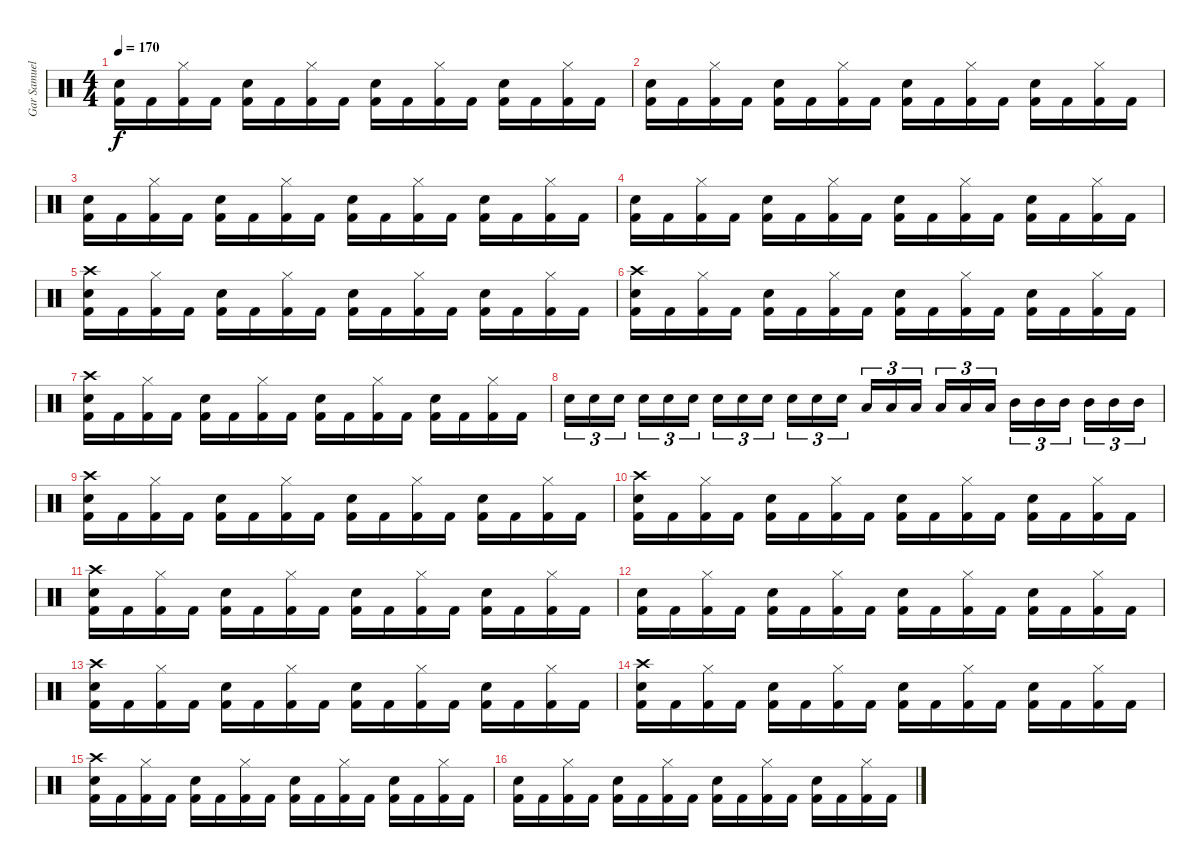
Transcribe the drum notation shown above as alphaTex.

\track ("Gar Samuelson" "Gar Samuel") {instrument percussion}
\staff {score}
\articulation defaults
\ts (4 4)
\tempo 170
\clef neutral
\ks c
("Snare (hit) 2" "Kick (hit) 2").16{dy f volume 11} "Kick (hit) 2".16 ("Hi-Hat (closed)" "Kick (hit) 2").16 "Kick (hit) 2".16 ("Snare (hit) 2" "Kick (hit) 2").16 "Kick (hit) 2".16 ("Hi-Hat (closed)" "Kick (hit) 2").16 "Kick (hit) 2".16 ("Snare (hit) 2" "Kick (hit) 2").16 "Kick (hit) 2".16 ("Hi-Hat (closed)" "Kick (hit) 2").16 "Kick (hit) 2".16 ("Snare (hit) 2" "Kick (hit) 2").16 "Kick (hit) 2".16 ("Hi-Hat (closed)" "Kick (hit) 2").16 "Kick (hit) 2".16 |
("Snare (hit) 2" "Kick (hit) 2").16 "Kick (hit) 2".16 ("Hi-Hat (closed)" "Kick (hit) 2").16 "Kick (hit) 2".16 ("Snare (hit) 2" "Kick (hit) 2").16 "Kick (hit) 2".16 ("Hi-Hat (closed)" "Kick (hit) 2").16 "Kick (hit) 2".16 ("Snare (hit) 2" "Kick (hit) 2").16 "Kick (hit) 2".16 ("Hi-Hat (closed)" "Kick (hit) 2").16 "Kick (hit) 2".16 ("Snare (hit) 2" "Kick (hit) 2").16 "Kick (hit) 2".16 ("Hi-Hat (closed)" "Kick (hit) 2").16 "Kick (hit) 2".16 |
("Snare (hit) 2" "Kick (hit) 2").16 "Kick (hit) 2".16 ("Hi-Hat (closed)" "Kick (hit) 2").16 "Kick (hit) 2".16 ("Snare (hit) 2" "Kick (hit) 2").16 "Kick (hit) 2".16 ("Hi-Hat (closed)" "Kick (hit) 2").16 "Kick (hit) 2".16 ("Snare (hit) 2" "Kick (hit) 2").16 "Kick (hit) 2".16 ("Hi-Hat (closed)" "Kick (hit) 2").16 "Kick (hit) 2".16 ("Snare (hit) 2" "Kick (hit) 2").16 "Kick (hit) 2".16 ("Hi-Hat (closed)" "Kick (hit) 2").16 "Kick (hit) 2".16 |
("Snare (hit) 2" "Kick (hit) 2").16 "Kick (hit) 2".16 ("Hi-Hat (closed)" "Kick (hit) 2").16 "Kick (hit) 2".16 ("Snare (hit) 2" "Kick (hit) 2").16 "Kick (hit) 2".16 ("Hi-Hat (closed)" "Kick (hit) 2").16 "Kick (hit) 2".16 ("Snare (hit) 2" "Kick (hit) 2").16 "Kick (hit) 2".16 ("Hi-Hat (closed)" "Kick (hit) 2").16 "Kick (hit) 2".16 ("Snare (hit) 2" "Kick (hit) 2").16 "Kick (hit) 2".16 ("Hi-Hat (closed)" "Kick (hit) 2").16 "Kick (hit) 2".16 |
("Crash high (hit)" "Snare (hit) 2" "Kick (hit) 2").16 "Kick (hit) 2".16 ("Hi-Hat (closed)" "Kick (hit) 2").16 "Kick (hit) 2".16 ("Snare (hit) 2" "Kick (hit) 2").16 "Kick (hit) 2".16 ("Hi-Hat (closed)" "Kick (hit) 2").16 "Kick (hit) 2".16 ("Snare (hit) 2" "Kick (hit) 2").16 "Kick (hit) 2".16 ("Hi-Hat (closed)" "Kick (hit) 2").16 "Kick (hit) 2".16 ("Snare (hit) 2" "Kick (hit) 2").16 "Kick (hit) 2".16 ("Hi-Hat (closed)" "Kick (hit) 2").16 "Kick (hit) 2".16 |
("Crash high (hit)" "Snare (hit) 2" "Kick (hit) 2").16 "Kick (hit) 2".16 ("Hi-Hat (closed)" "Kick (hit) 2").16 "Kick (hit) 2".16 ("Snare (hit) 2" "Kick (hit) 2").16 "Kick (hit) 2".16 ("Hi-Hat (closed)" "Kick (hit) 2").16 "Kick (hit) 2".16 ("Snare (hit) 2" "Kick (hit) 2").16 "Kick (hit) 2".16 ("Hi-Hat (closed)" "Kick (hit) 2").16 "Kick (hit) 2".16 ("Snare (hit) 2" "Kick (hit) 2").16 "Kick (hit) 2".16 ("Hi-Hat (closed)" "Kick (hit) 2").16 "Kick (hit) 2".16 |
("Crash high (hit)" "Snare (hit) 2" "Kick (hit) 2").16 "Kick (hit) 2".16 ("Hi-Hat (closed)" "Kick (hit) 2").16 "Kick (hit) 2".16 ("Snare (hit) 2" "Kick (hit) 2").16 "Kick (hit) 2".16 ("Hi-Hat (closed)" "Kick (hit) 2").16 "Kick (hit) 2".16 ("Snare (hit) 2" "Kick (hit) 2").16 "Kick (hit) 2".16 ("Hi-Hat (closed)" "Kick (hit) 2").16 "Kick (hit) 2".16 ("Snare (hit) 2" "Kick (hit) 2").16 "Kick (hit) 2".16 ("Hi-Hat (closed)" "Kick (hit) 2").16 "Kick (hit) 2".16 |
"Snare (hit) 2".16{tu (3 2) volume 16} "Snare (hit) 2".16{tu (3 2)} "Snare (hit) 2".16{tu (3 2) beam splitsecondary} "Snare (hit) 2".16{tu (3 2)} "Snare (hit) 2".16{tu (3 2)} "Snare (hit) 2".16{tu (3 2)} "Snare (hit) 2".16{tu (3 2)} "Snare (hit) 2".16{tu (3 2)} "Snare (hit) 2".16{tu (3 2) beam splitsecondary} "Snare (hit) 2".16{tu (3 2)} "Snare (hit) 2".16{tu (3 2)} "Snare (hit) 2".16{tu (3 2)} "Low Tom (hit)".16{tu (3 2)} "Low Tom (hit)".16{tu (3 2)} "Low Tom (hit)".16{tu (3 2) beam splitsecondary} "Low Tom (hit)".16{tu (3 2)} "Low Tom (hit)".16{tu (3 2)} "Low Tom (hit)".16{tu (3 2)} "Mid Tom (hit)".16{tu (3 2)} "Mid Tom (hit)".16{tu (3 2)} "Mid Tom (hit)".16{tu (3 2) beam splitsecondary} "Mid Tom (hit)".16{tu (3 2)} "Mid Tom (hit)".16{tu (3 2)} "Mid Tom (hit)".16{tu (3 2)} |
("Crash high (hit)" "Snare (hit) 2" "Kick (hit) 2").16{volume 11} "Kick (hit) 2".16 ("Hi-Hat (closed)" "Kick (hit) 2").16 "Kick (hit) 2".16 ("Snare (hit) 2" "Kick (hit) 2").16 "Kick (hit) 2".16 ("Hi-Hat (closed)" "Kick (hit) 2").16 "Kick (hit) 2".16 ("Snare (hit) 2" "Kick (hit) 2").16 "Kick (hit) 2".16 ("Hi-Hat (closed)" "Kick (hit) 2").16 "Kick (hit) 2".16 ("Snare (hit) 2" "Kick (hit) 2").16 "Kick (hit) 2".16 ("Hi-Hat (closed)" "Kick (hit) 2").16 "Kick (hit) 2".16 |
("Crash high (hit)" "Snare (hit) 2" "Kick (hit) 2").16 "Kick (hit) 2".16 ("Hi-Hat (closed)" "Kick (hit) 2").16 "Kick (hit) 2".16 ("Snare (hit) 2" "Kick (hit) 2").16 "Kick (hit) 2".16 ("Hi-Hat (closed)" "Kick (hit) 2").16 "Kick (hit) 2".16 ("Snare (hit) 2" "Kick (hit) 2").16 "Kick (hit) 2".16 ("Hi-Hat (closed)" "Kick (hit) 2").16 "Kick (hit) 2".16 ("Snare (hit) 2" "Kick (hit) 2").16 "Kick (hit) 2".16 ("Hi-Hat (closed)" "Kick (hit) 2").16 "Kick (hit) 2".16 |
("Crash high (hit)" "Snare (hit) 2" "Kick (hit) 2").16 "Kick (hit) 2".16 ("Hi-Hat (closed)" "Kick (hit) 2").16 "Kick (hit) 2".16 ("Snare (hit) 2" "Kick (hit) 2").16 "Kick (hit) 2".16 ("Hi-Hat (closed)" "Kick (hit) 2").16 "Kick (hit) 2".16 ("Snare (hit) 2" "Kick (hit) 2").16 "Kick (hit) 2".16 ("Hi-Hat (closed)" "Kick (hit) 2").16 "Kick (hit) 2".16 ("Snare (hit) 2" "Kick (hit) 2").16 "Kick (hit) 2".16 ("Hi-Hat (closed)" "Kick (hit) 2").16 "Kick (hit) 2".16 |
("Snare (hit) 2" "Kick (hit) 2").16 "Kick (hit) 2".16 ("Hi-Hat (closed)" "Kick (hit) 2").16 "Kick (hit) 2".16 ("Snare (hit) 2" "Kick (hit) 2").16 "Kick (hit) 2".16 ("Hi-Hat (closed)" "Kick (hit) 2").16 "Kick (hit) 2".16 ("Snare (hit) 2" "Kick (hit) 2").16 "Kick (hit) 2".16 ("Hi-Hat (closed)" "Kick (hit) 2").16 "Kick (hit) 2".16 ("Snare (hit) 2" "Kick (hit) 2").16 "Kick (hit) 2".16 ("Hi-Hat (closed)" "Kick (hit) 2").16 "Kick (hit) 2".16 |
("Crash high (hit)" "Snare (hit) 2" "Kick (hit) 2").16 "Kick (hit) 2".16 ("Hi-Hat (closed)" "Kick (hit) 2").16 "Kick (hit) 2".16 ("Snare (hit) 2" "Kick (hit) 2").16 "Kick (hit) 2".16 ("Hi-Hat (closed)" "Kick (hit) 2").16 "Kick (hit) 2".16 ("Snare (hit) 2" "Kick (hit) 2").16 "Kick (hit) 2".16 ("Hi-Hat (closed)" "Kick (hit) 2").16 "Kick (hit) 2".16 ("Snare (hit) 2" "Kick (hit) 2").16 "Kick (hit) 2".16 ("Hi-Hat (closed)" "Kick (hit) 2").16 "Kick (hit) 2".16 |
("Crash high (hit)" "Snare (hit) 2" "Kick (hit) 2").16 "Kick (hit) 2".16 ("Hi-Hat (closed)" "Kick (hit) 2").16 "Kick (hit) 2".16 ("Snare (hit) 2" "Kick (hit) 2").16 "Kick (hit) 2".16 ("Hi-Hat (closed)" "Kick (hit) 2").16 "Kick (hit) 2".16 ("Snare (hit) 2" "Kick (hit) 2").16 "Kick (hit) 2".16 ("Hi-Hat (closed)" "Kick (hit) 2").16 "Kick (hit) 2".16 ("Snare (hit) 2" "Kick (hit) 2").16 "Kick (hit) 2".16 ("Hi-Hat (closed)" "Kick (hit) 2").16 "Kick (hit) 2".16 |
("Crash high (hit)" "Snare (hit) 2" "Kick (hit) 2").16 "Kick (hit) 2".16 ("Hi-Hat (closed)" "Kick (hit) 2").16 "Kick (hit) 2".16 ("Snare (hit) 2" "Kick (hit) 2").16 "Kick (hit) 2".16 ("Hi-Hat (closed)" "Kick (hit) 2").16 "Kick (hit) 2".16 ("Snare (hit) 2" "Kick (hit) 2").16 "Kick (hit) 2".16 ("Hi-Hat (closed)" "Kick (hit) 2").16 "Kick (hit) 2".16 ("Snare (hit) 2" "Kick (hit) 2").16 "Kick (hit) 2".16 ("Hi-Hat (closed)" "Kick (hit) 2").16 "Kick (hit) 2".16 |
("Snare (hit) 2" "Kick (hit) 2").16 "Kick (hit) 2".16 ("Hi-Hat (closed)" "Kick (hit) 2").16 "Kick (hit) 2".16 ("Snare (hit) 2" "Kick (hit) 2").16 "Kick (hit) 2".16 ("Hi-Hat (closed)" "Kick (hit) 2").16 "Kick (hit) 2".16 ("Snare (hit) 2" "Kick (hit) 2").16 "Kick (hit) 2".16 ("Hi-Hat (closed)" "Kick (hit) 2").16 "Kick (hit) 2".16 ("Snare (hit) 2" "Kick (hit) 2").16 "Kick (hit) 2".16 ("Hi-Hat (closed)" "Kick (hit) 2").16 "Kick (hit) 2".16
